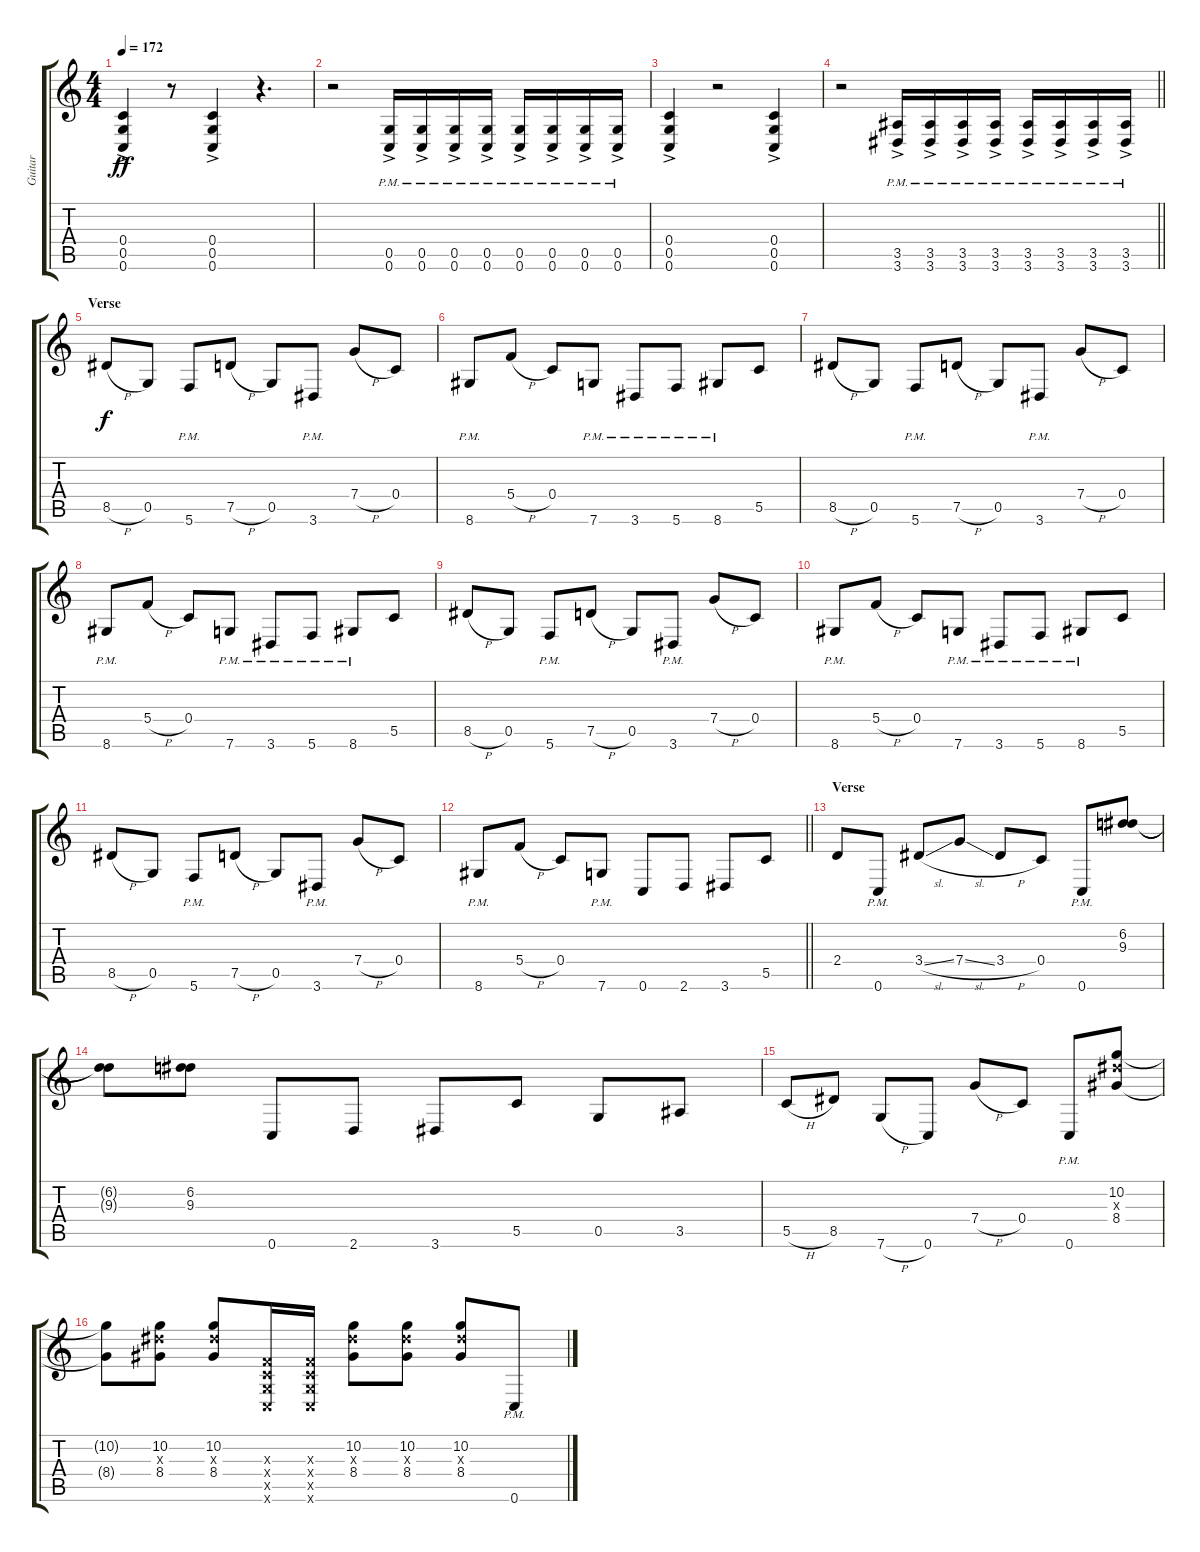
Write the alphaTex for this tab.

\track ("Guitar " "Guitar ") {instrument distortionguitar}
\staff {score tabs}
\tuning (D4 A3 F3 C3 G2 C2) {hide}
\ts (4 4)
\tempo 172
\clef g2
\ks c
(0.4{ac} 0.5{ac} 0.6{ac}).4{dy ff} r.8 (0.4{ac} 0.5{ac} 0.6{ac}).4 r.4{d} |
r.2 (0.5{ac pm} 0.6{ac pm}).16 (0.5{ac pm} 0.6{ac pm}).16 (0.5{ac pm} 0.6{ac pm}).16 (0.5{ac pm} 0.6{ac pm}).16 (0.5{ac pm} 0.6{ac pm}).16 (0.5{ac pm} 0.6{ac pm}).16 (0.5{ac pm} 0.6{ac pm}).16 (0.5{ac pm} 0.6{ac pm}).16 |
(0.4{ac} 0.5{ac} 0.6{ac}).4 r.2 (0.4{ac} 0.5{ac} 0.6{ac}).4 |
\barLineRight lightlight
r.2 (3.5{ac pm} 3.6{ac pm}).16 (3.5{ac pm} 3.6{ac pm}).16 (3.5{ac pm} 3.6{ac pm}).16 (3.5{ac pm} 3.6{ac pm}).16 (3.5{ac pm} 3.6{ac pm}).16 (3.5{ac pm} 3.6{ac pm}).16 (3.5{ac pm} 3.6{ac pm}).16 (3.5{ac pm} 3.6{ac pm}).16 |
\section ("" "Verse")
8.5{h}.8{dy f} 0.5.8 5.6{pm}.8 7.5{h}.8 0.5.8 3.6{pm}.8 7.4{h}.8 0.4.8 |
8.6{pm}.8 5.4{h}.8 0.4.8 7.6{pm}.8 3.6{pm}.8 5.6{pm}.8 8.6{pm}.8 5.5.8 |
8.5{h}.8 0.5.8 5.6{pm}.8 7.5{h}.8 0.5.8 3.6{pm}.8 7.4{h}.8 0.4.8 |
8.6{pm}.8 5.4{h}.8 0.4.8 7.6{pm}.8 3.6{pm}.8 5.6{pm}.8 8.6{pm}.8 5.5.8 |
8.5{h}.8 0.5.8 5.6{pm}.8 7.5{h}.8 0.5.8 3.6{pm}.8 7.4{h}.8 0.4.8 |
8.6{pm}.8 5.4{h}.8 0.4.8 7.6{pm}.8 3.6{pm}.8 5.6{pm}.8 8.6{pm}.8 5.5.8 |
8.5{h}.8 0.5.8 5.6{pm}.8 7.5{h}.8 0.5.8 3.6{pm}.8 7.4{h}.8 0.4.8 |
\barLineRight lightlight
8.6{pm}.8 5.4{h}.8 0.4.8 7.6{pm}.8 0.6.8 2.6.8 3.6.8 5.5.8 |
\section ("" "Verse")
2.4.8 0.6{pm}.8 3.4{sl}.8 7.4{sl}.8 3.4{h}.8 0.4.8 0.6{pm}.8 (6.2 9.3).8 |
(6.2{t} 9.3{t}).8 (6.2 9.3).8 0.6.8 2.6.8 3.6.8 5.5.8 0.5.8 3.5.8 |
5.5{h}.8 8.5.8 7.6{h}.8 0.6.8 7.4{h}.8 0.4.8 0.6{pm}.8 (10.2 10.3{x} 8.4).8 |
(10.2{t} 8.4{t}).8 (10.2 10.3{x} 8.4).8 (10.2 10.3{x} 8.4).8 (0.3{x} 0.4{x} 0.5{x} 0.6{x}).16 (0.3{x} 0.4{x} 0.5{x} 0.6{x}).16 (10.2 10.3{x} 8.4).8 (10.2 10.3{x} 8.4).8 (10.2 10.3{x} 8.4).8 0.6{pm}.8
